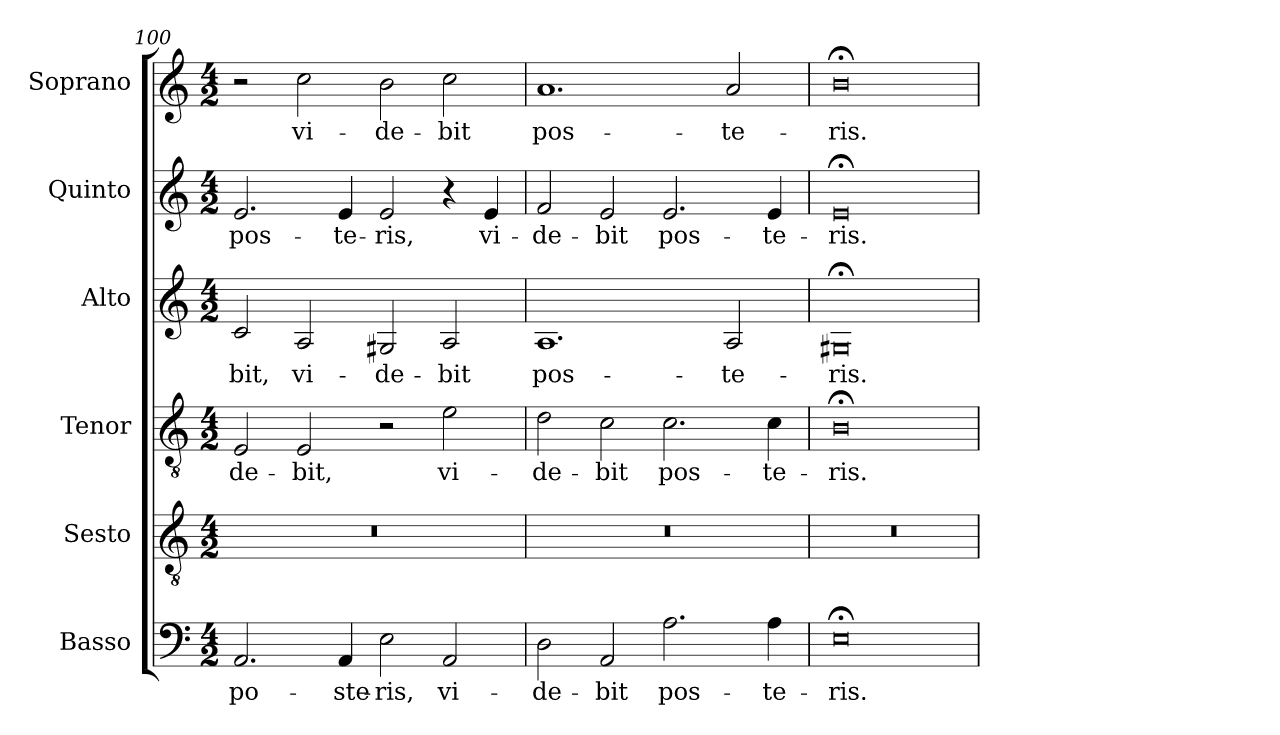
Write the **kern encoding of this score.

**kern	**text	**kern	**kern	**text	**kern	**text	**kern	**text	**kern	**text
*part6	*part6	*part5	*part4	*part4	*part3	*part3	*part2	*part2	*part1	*part1
*staff6	*staff6	*staff5	*staff4	*staff4	*staff3	*staff3	*staff2	*staff2	*staff1	*staff1
*I"Basso	*	*I"Sesto	*I"Tenor	*	*I"Alto	*	*I"Quinto	*	*I"Soprano	*
*I'B.	*	*I'Ss.	*I'T.	*	*I'A.	*	*I'Q.	*	*I'S.	*
*clefF4	*	*clefGv2	*clefGv2	*	*clefG2	*	*clefG2	*	*clefG2	*
*	*	*ITrd7c12	*ITrd7c12	*	*	*	*	*	*	*
*k[]	*	*k[]	*k[]	*	*k[]	*	*k[]	*	*k[]	*
*C:	*	*C:	*C:	*	*C:	*	*C:	*	*C:	*
*M4/2	*	*M4/2	*M4/2	*	*M4/2	*	*M4/2	*	*M4/2	*
=100	=100	=100	=100	=100	=100	=100	=100	=100	=100	=100
!	!LO:LY:b:color=#000000	!LO:N:vis=1	!	!	!	!	!	!	!	!
!	!	!	!	!LO:LY:b:color=#000000	!	!	!	!	!	!
!	!	!	!	!	!	!LO:LY:b:color=#000000	!	!	!	!
!	!	!	!	!	!	!	!	!LO:LY:b:color=#000000	!	!
2.AAi/	po-	0r	2EEi/	-de-	2ci/	-bit,	2.ei/	pos-	2r	.
!	!	!	!	!LO:LY:b:color=#000000	!	!	!	!	!	!
!	!	!	!	!	!	!LO:LY:b:color=#000000	!	!	!	!
!	!	!	!	!	!	!	!	!	!	!LO:LY:b:color=#000000
.	.	.	2EEi/	-bit,	2Ai/	vi-	.	.	2cci\	vi-
!	!LO:LY:b:color=#000000	!	!	!	!	!	!	!	!	!
!	!	!	!	!	!	!	!	!LO:LY:b:color=#000000	!	!
4AAi/	-ste-	.	.	.	.	.	4ei/	-te-	.	.
!	!LO:LY:b:color=#000000	!	!	!	!	!	!	!	!	!
!	!	!	!	!	!	!LO:LY:b:color=#000000	!	!	!	!
!	!	!	!	!	!	!	!	!LO:LY:b:color=#000000	!	!
!	!	!	!	!	!	!	!	!	!	!LO:LY:b:color=#000000
2Ei\	-ris,	.	2r	.	2G#Xi/	-de-	2ei/	-ris,	2bi\	-de-
!	!LO:LY:b:color=#000000	!	!	!	!	!	!	!	!	!
!	!	!	!	!LO:LY:b:color=#000000	!	!	!	!	!	!
!	!	!	!	!	!	!LO:LY:b:color=#000000	!	!	!	!
!	!	!	!	!	!	!	!	!	!	!LO:LY:b:color=#000000
2AAi/	vi-	.	2Ei\	vi-	2Ai/	-bit	4r	.	2cci\	-bit
!	!	!	!	!	!	!	!	!LO:LY:b:color=#000000	!	!
.	.	.	.	.	.	.	4ei/	vi-	.	.
!!LO:LB:g=z
=101	=101	=101	=101	=101	=101	=101	=101	=101	=101	=101
!	!LO:LY:b:color=#000000	!LO:N:vis=1	!	!	!	!	!	!	!	!
!	!	!	!	!LO:LY:b:color=#000000	!	!	!	!	!	!
!	!	!	!	!	!	!LO:LY:b:color=#000000	!	!	!	!
!	!	!	!	!	!	!	!	!LO:LY:b:color=#000000	!	!
!	!	!	!	!	!	!	!	!	!	!LO:LY:b:color=#000000
2Di\	-de-	0r	2Di\	-de-	1.Ai	pos-	2fi/	-de-	1.ai	pos-
!	!LO:LY:b:color=#000000	!	!	!	!	!	!	!	!	!
!	!	!	!	!LO:LY:b:color=#000000	!	!	!	!	!	!
!	!	!	!	!	!	!	!	!LO:LY:b:color=#000000	!	!
2AAi/	-bit	.	2Ci\	-bit	.	.	2ei/	-bit	.	.
!	!LO:LY:b:color=#000000	!	!	!	!	!	!	!	!	!
!	!	!	!	!LO:LY:b:color=#000000	!	!	!	!	!	!
!	!	!	!	!	!	!	!	!LO:LY:b:color=#000000	!	!
2.Ai\	pos-	.	2.Ci\	pos-	.	.	2.ei/	pos-	.	.
!	!	!	!	!	!	!LO:LY:b:color=#000000	!	!	!	!
!	!	!	!	!	!	!	!	!	!	!LO:LY:b:color=#000000
.	.	.	.	.	2Ai/	-te-	.	.	2ai/	-te-
!	!LO:LY:b:color=#000000	!	!	!	!	!	!	!	!	!
!	!	!	!	!LO:LY:b:color=#000000	!	!	!	!	!	!
!	!	!	!	!	!	!	!	!LO:LY:b:color=#000000	!	!
4Ai\	-te-	.	4Ci\	-te-	.	.	4ei/	-te-	.	.
=102	=102	=102	=102	=102	=102	=102	=102	=102	=102	=102
!	!LO:LY:b:color=#000000	!LO:N:vis=1	!	!	!	!	!	!	!	!
!	!	!	!	!LO:LY:b:color=#000000	!	!	!	!	!	!
!	!	!	!	!	!	!LO:LY:b:color=#000000	!	!	!	!
!	!	!	!	!	!	!	!	!LO:LY:b:color=#000000	!	!
!	!	!	!	!	!	!	!	!	!	!LO:LY:b:color=#000000
0E;i	-ris.	0r	0BB;i	-ris.	0G#X;i	-ris.	0e;i	-ris.	0b;i	-ris.
=	=	=	=	=	=	=	=	=	=	=
*-	*-	*-	*-	*-	*-	*-	*-	*-	*-	*-
